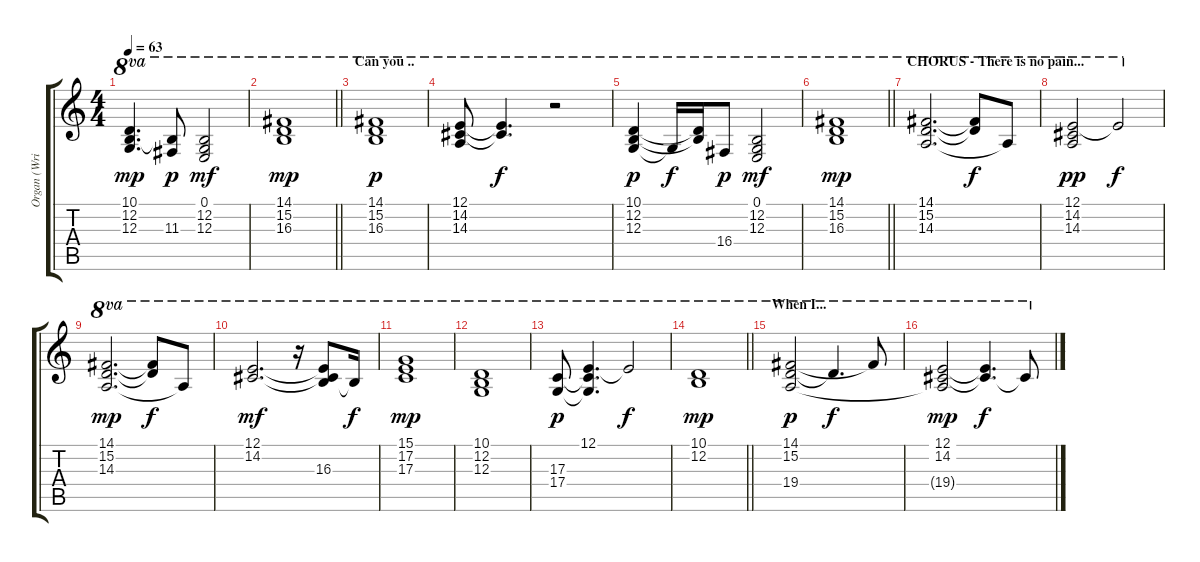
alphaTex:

\track ("Organ (Wright)" "Organ (Wri") {instrument rockorgan}
\staff {score tabs}
\tuning (E4 B3 G3 D3 A2 E2) {hide}
\ts (4 4)
\tempo 63
\clef g2
\ks c
(10.1 12.2 12.3).4{d ot 8va dy mp} (12.2{t} 11.3).8{ot 8va dy p} (0.1 12.2 12.3).2{ot 8va dy mf} |
\barLineRight lightlight
(14.1 15.2 16.3).1{ot 8va dy mp} |
\section ("" "Can you ..")
(14.1 15.2 16.3).1{ot 8va dy p} |
(12.1 14.2 14.3).8{ot 8va} (12.1{t} 14.2{t}).4{d ot 8va dy f} r.2{ot 8va} |
(10.1 12.2 12.3).4{ot 8va dy p} 12.3{t}.16{ot 8va dy f} (10.1{t} 12.2{t}).16{ot 8va} 16.4.8{ot 8va dy p} (0.1 12.2 12.3).2{ot 8va dy mf} |
\barLineRight lightlight
(14.1 15.2 16.3).1{ot 8va dy mp} |
\section ("" "CHORUS - There is no pain...")
(14.1 15.2 14.3).2{d ot 8va} (14.1{t} 15.2{t}).8{ot 8va dy f} 14.3{t}.8{ot 8va} |
(12.1 14.2 14.3).2{ot 8va dy pp} 12.1{t}.2{ot 8va dy f} |
(14.1 15.2 14.3).2{d ot 8va dy mp} (14.1{t} 15.2{t}).8{ot 8va dy f} 14.3{t}.8{ot 8va} |
(12.1 14.2).2{d ot 8va dy mf} r.16{ot 8va} (12.1{t} 14.2{t} 16.3).8{ot 8va} 16.3{t}.16{ot 8va dy f} |
(15.1 17.2 17.3).1{ot 8va dy mp} |
(10.1 12.2 12.3).1{ot 8va} |
(17.3 17.4).8{ot 8va dy p} (12.1 17.3{t} 17.4{t}).4{d ot 8va} 12.1{t}.2{ot 8va dy f} |
\barLineRight lightlight
(10.1 12.2).1{ot 8va dy mp} |
\section ("" "When I...")
(14.1 15.2 19.4).2{ot 8va dy p} 15.2{t}.4{d ot 8va dy f} 14.1{t}.8{ot 8va} |
(12.1 14.2 19.4{t}).2{ot 8va dy mp} (12.1{t} 14.2{t}).4{d ot 8va dy f} 14.2{t}.8{ot 8va}
